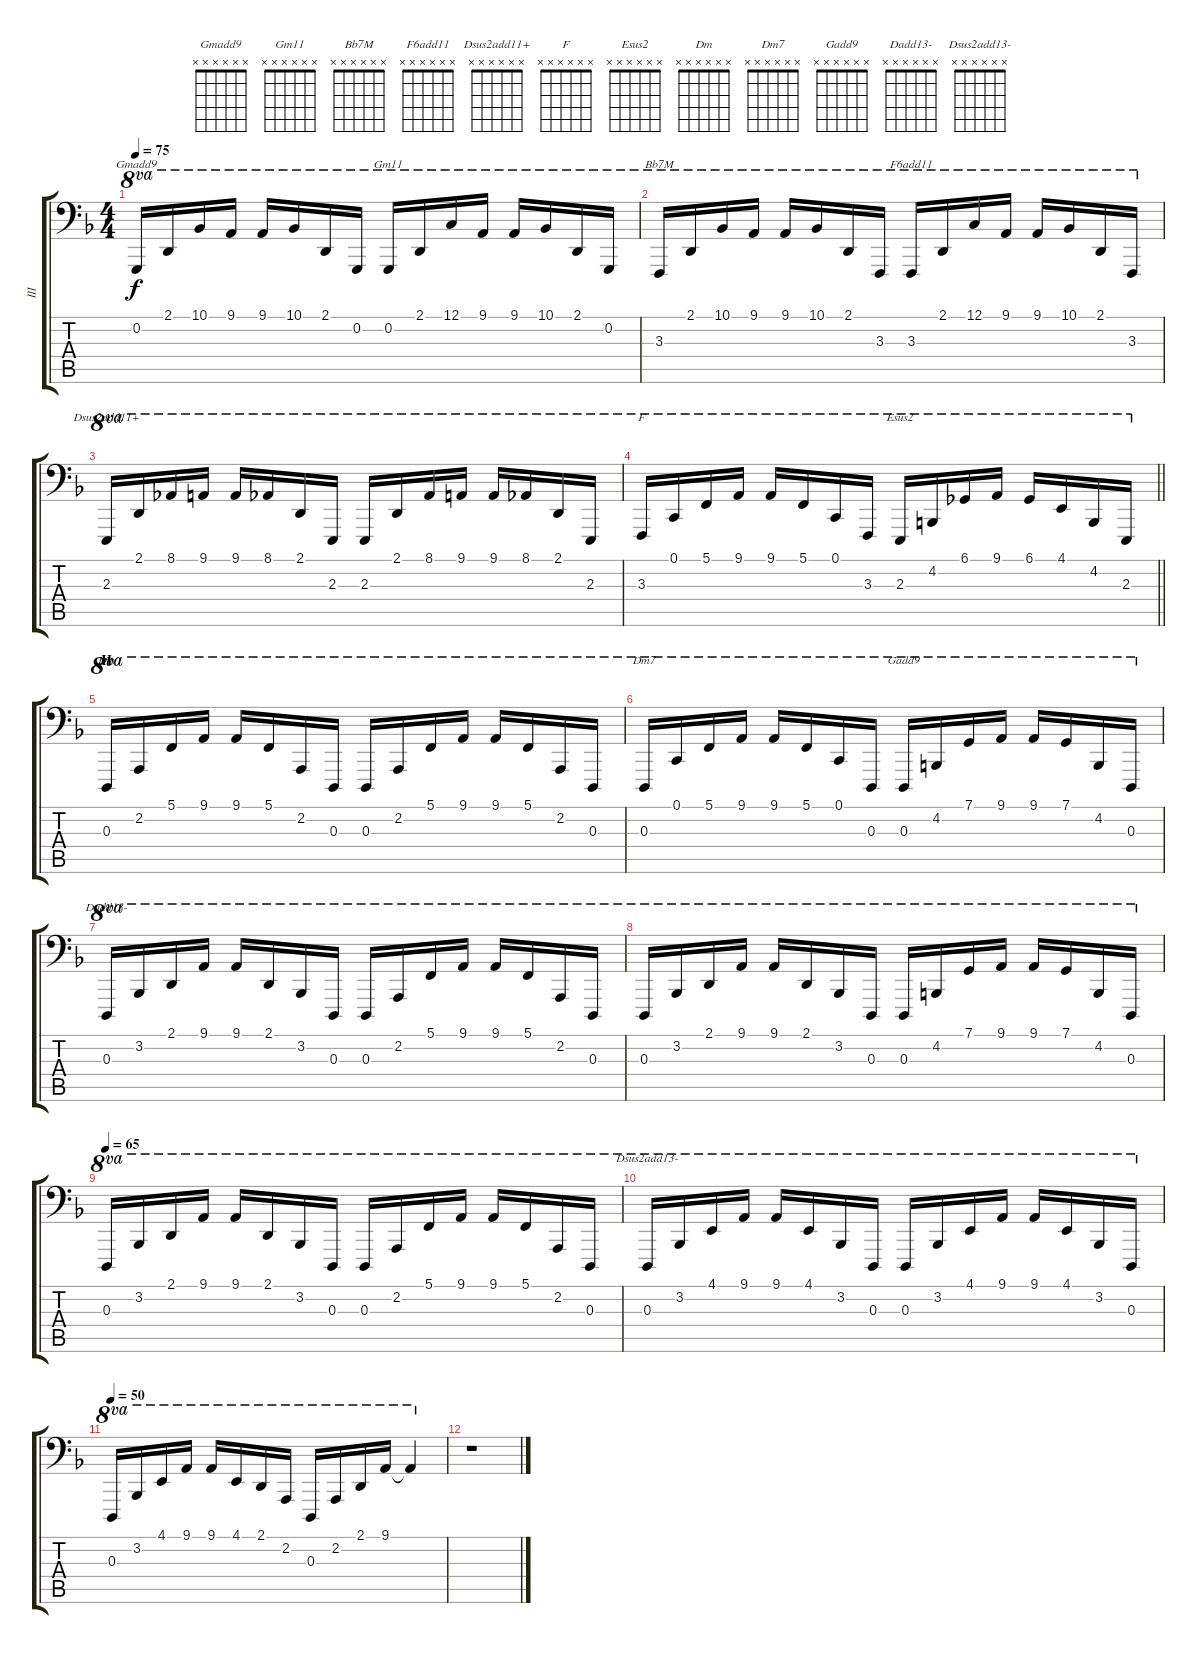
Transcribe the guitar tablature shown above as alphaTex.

\track ("III" "III") {instrument cello}
\staff {score tabs}
\tuning (C3 G2 D2 A1 E1 B0) {hide}
\chord ("Gmadd9" x x x x x x)
\chord ("Gm11" x x x x x x)
\chord ("Bb7M" x x x x x x)
\chord ("F6add11" x x x x x x)
\chord ("Dsus2add11+" x x x x x x)
\chord ("F" x x x x x x)
\chord ("Esus2" x x x x x x)
\chord ("Dm" x x x x x x)
\chord ("Dm7" x x x x x x)
\chord ("Gadd9" x x x x x x)
\chord ("Dadd13-" x x x x x x)
\chord ("Dsus2add13-" x x x x x x)
\ts (4 4)
\tempo 75
\clef f4
\ks dminor
0.2.16{ch "Gmadd9" ot 8va dy f} 2.1.16{ot 8va} 10.1.16{ot 8va} 9.1.16{ot 8va} 9.1.16{ot 8va} 10.1.16{ot 8va} 2.1.16{ot 8va} 0.2.16{ot 8va} 0.2.16{ch "Gm11" ot 8va} 2.1.16{ot 8va} 12.1.16{ot 8va} 9.1.16{ot 8va} 9.1.16{ot 8va} 10.1.16{ot 8va} 2.1.16{ot 8va} 0.2.16{ot 8va} |
3.3.16{ch "Bb7M" ot 8va} 2.1.16{ot 8va} 10.1.16{ot 8va} 9.1.16{ot 8va} 9.1.16{ot 8va} 10.1.16{ot 8va} 2.1.16{ot 8va} 3.3.16{ot 8va} 3.3.16{ch "F6add11" ot 8va} 2.1.16{ot 8va} 12.1.16{ot 8va} 9.1.16{ot 8va} 9.1.16{ot 8va} 10.1.16{ot 8va} 2.1.16{ot 8va} 3.3.16{ot 8va} |
2.3.16{ch "Dsus2add11+" ot 8va} 2.1.16{ot 8va} 8.1.16{ot 8va} 9.1.16{ot 8va} 9.1.16{ot 8va} 8.1.16{ot 8va} 2.1.16{ot 8va} 2.3.16{ot 8va} 2.3.16{ot 8va} 2.1.16{ot 8va} 8.1.16{ot 8va} 9.1.16{ot 8va} 9.1.16{ot 8va} 8.1.16{ot 8va} 2.1.16{ot 8va} 2.3.16{ot 8va} |
\barLineRight lightlight
3.3.16{ch "F" ot 8va} 0.1.16{ot 8va} 5.1.16{ot 8va} 9.1.16{ot 8va} 9.1.16{ot 8va} 5.1.16{ot 8va} 0.1.16{ot 8va} 3.3.16{ot 8va} 2.3.16{ch "Esus2" ot 8va} 4.2.16{ot 8va} 6.1.16{ot 8va} 9.1.16{ot 8va} 6.1.16{ot 8va} 4.1.16{ot 8va} 4.2.16{ot 8va} 2.3.16{ot 8va} |
\section ("" "H")
0.3.16{ch "Dm" ot 8va} 2.2.16{ot 8va} 5.1.16{ot 8va} 9.1.16{ot 8va} 9.1.16{ot 8va} 5.1.16{ot 8va} 2.2.16{ot 8va} 0.3.16{ot 8va} 0.3.16{ot 8va} 2.2.16{ot 8va} 5.1.16{ot 8va} 9.1.16{ot 8va} 9.1.16{ot 8va} 5.1.16{ot 8va} 2.2.16{ot 8va} 0.3.16{ot 8va} |
0.3.16{ch "Dm7" ot 8va} 0.1.16{ot 8va} 5.1.16{ot 8va} 9.1.16{ot 8va} 9.1.16{ot 8va} 5.1.16{ot 8va} 0.1.16{ot 8va} 0.3.16{ot 8va} 0.3.16{ch "Gadd9" ot 8va} 4.2.16{ot 8va} 7.1.16{ot 8va} 9.1.16{ot 8va} 9.1.16{ot 8va} 7.1.16{ot 8va} 4.2.16{ot 8va} 0.3.16{ot 8va} |
0.3.16{ch "Dadd13-" ot 8va} 3.2.16{ot 8va} 2.1.16{ot 8va} 9.1.16{ot 8va} 9.1.16{ot 8va} 2.1.16{ot 8va} 3.2.16{ot 8va} 0.3.16{ot 8va} 0.3.16{ot 8va} 2.2.16{ot 8va} 5.1.16{ot 8va} 9.1.16{ot 8va} 9.1.16{ot 8va} 5.1.16{ot 8va} 2.2.16{ot 8va} 0.3.16{ot 8va} |
0.3.16{ot 8va} 3.2.16{ot 8va} 2.1.16{ot 8va} 9.1.16{ot 8va} 9.1.16{ot 8va} 2.1.16{ot 8va} 3.2.16{ot 8va} 0.3.16{ot 8va} 0.3.16{ot 8va} 4.2.16{ot 8va} 7.1.16{ot 8va} 9.1.16{ot 8va} 9.1.16{ot 8va} 7.1.16{ot 8va} 4.2.16{ot 8va} 0.3.16{ot 8va} |
\tempo 65
0.3.16{ot 8va} 3.2.16{ot 8va} 2.1.16{ot 8va} 9.1.16{ot 8va} 9.1.16{ot 8va} 2.1.16{ot 8va} 3.2.16{ot 8va} 0.3.16{ot 8va} 0.3.16{ot 8va} 2.2.16{ot 8va} 5.1.16{ot 8va} 9.1.16{ot 8va} 9.1.16{ot 8va} 5.1.16{ot 8va} 2.2.16{ot 8va} 0.3.16{ot 8va} |
0.3.16{ch "Dsus2add13-" ot 8va} 3.2.16{ot 8va} 4.1.16{ot 8va} 9.1.16{ot 8va} 9.1.16{ot 8va} 4.1.16{ot 8va} 3.2.16{ot 8va} 0.3.16{ot 8va} 0.3.16{ot 8va} 3.2.16{ot 8va} 4.1.16{ot 8va} 9.1.16{ot 8va} 9.1.16{ot 8va} 4.1.16{ot 8va} 3.2.16{ot 8va} 0.3.16{ot 8va} |
\tempo 50
0.3.16{ot 8va} 3.2.16{ot 8va} 4.1.16{ot 8va} 9.1.16{ot 8va} 9.1.16{ot 8va} 4.1.16{ot 8va} 2.1.16{ot 8va} 2.2.16{ot 8va} 0.3.16{ot 8va} 2.2.16{ot 8va} 2.1.16{ot 8va} 9.1.16{ot 8va} 9.1{t}.4{ot 8va} |
r.1
